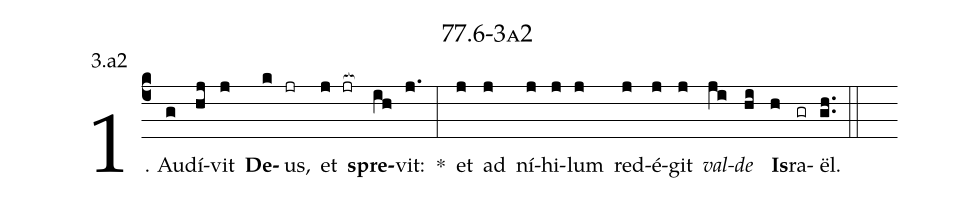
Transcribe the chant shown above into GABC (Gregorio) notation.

name: 77.6-3a2;
annotation: 3.a2;
%%
(c4)1. Au(g)dí(hj)vit(j) <b>De</b>(k)us,(jr) et(j jr[ocb:1{]) <b>spre</b>(ih[ocb:0}])vit:(j.) *(:) et(j) ad(j) ní(j)hi(j)lum(j) red(j)é(j)git(j) <i>val</i>(ji)<i>de</i>(hi) <b>Is</b>(h)ra(gr)ël.(gh..) (::)


%E(j) u(j) o(ji) u(hi) a(h) e.(gh..) (::)
